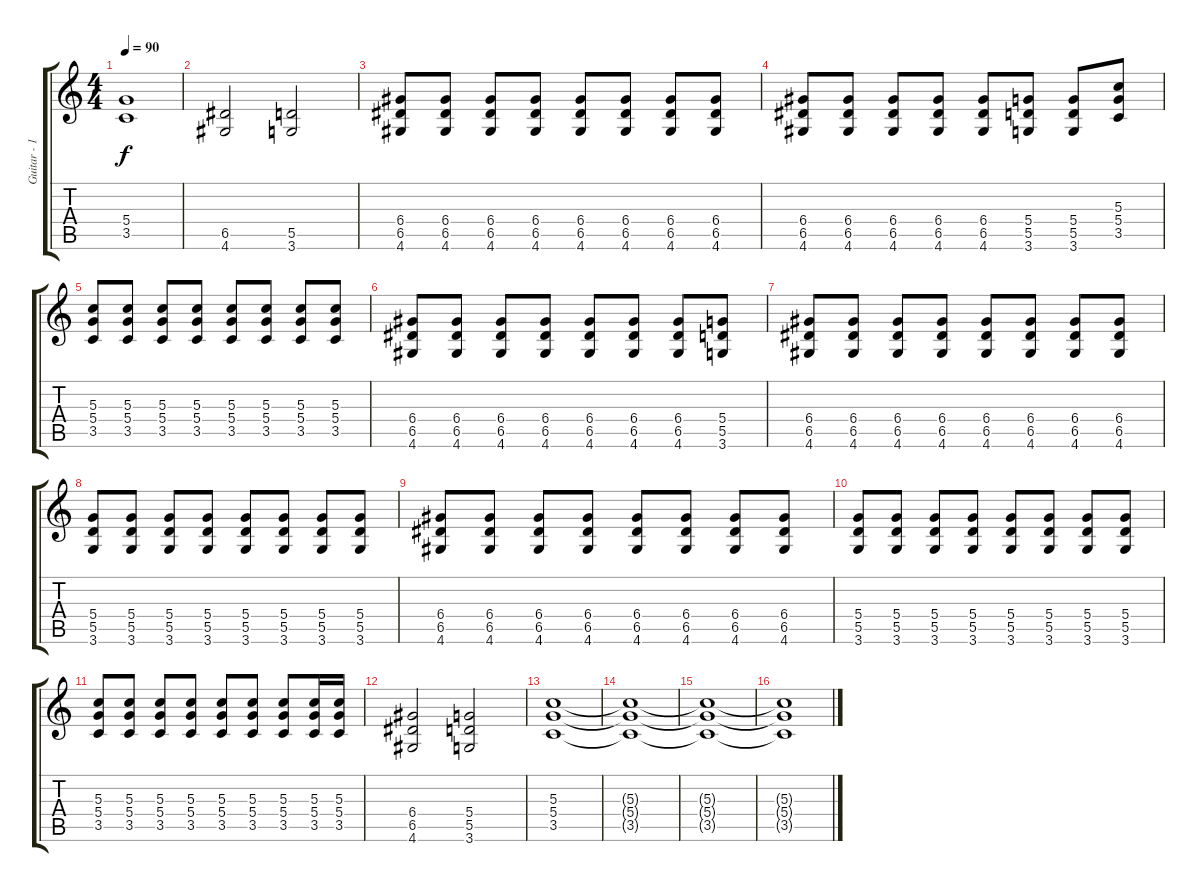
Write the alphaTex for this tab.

\track ("Guitar - 1" "Guitar - 1") {instrument overdrivenguitar}
\staff {score tabs}
\tuning (E4 B3 G3 D3 A2 E2) {hide}
\ts (4 4)
\tempo 90
\clef g2
\ks c
(5.4 3.5).1{dy f} |
(6.5 4.6).2 (5.5 3.6).2 |
(6.4 6.5 4.6).8 (6.4 6.5 4.6).8 (6.4 6.5 4.6).8 (6.4 6.5 4.6).8 (6.4 6.5 4.6).8 (6.4 6.5 4.6).8 (6.4 6.5 4.6).8 (6.4 6.5 4.6).8 |
(6.4 6.5 4.6).8 (6.4 6.5 4.6).8 (6.4 6.5 4.6).8 (6.4 6.5 4.6).8 (6.4 6.5 4.6).8 (5.4 5.5 3.6).8 (5.4 5.5 3.6).8 (5.3 5.4 3.5).8 |
(5.3 5.4 3.5).8 (5.3 5.4 3.5).8 (5.3 5.4 3.5).8 (5.3 5.4 3.5).8 (5.3 5.4 3.5).8 (5.3 5.4 3.5).8 (5.3 5.4 3.5).8 (5.3 5.4 3.5).8 |
(6.4 6.5 4.6).8 (6.4 6.5 4.6).8 (6.4 6.5 4.6).8 (6.4 6.5 4.6).8 (6.4 6.5 4.6).8 (6.4 6.5 4.6).8 (6.4 6.5 4.6).8 (5.4 5.5 3.6).8 |
(6.4 6.5 4.6).8 (6.4 6.5 4.6).8 (6.4 6.5 4.6).8 (6.4 6.5 4.6).8 (6.4 6.5 4.6).8 (6.4 6.5 4.6).8 (6.4 6.5 4.6).8 (6.4 6.5 4.6).8 |
(5.4 5.5 3.6).8 (5.4 5.5 3.6).8 (5.4 5.5 3.6).8 (5.4 5.5 3.6).8 (5.4 5.5 3.6).8 (5.4 5.5 3.6).8 (5.4 5.5 3.6).8 (5.4 5.5 3.6).8 |
(6.4 6.5 4.6).8 (6.4 6.5 4.6).8 (6.4 6.5 4.6).8 (6.4 6.5 4.6).8 (6.4 6.5 4.6).8 (6.4 6.5 4.6).8 (6.4 6.5 4.6).8 (6.4 6.5 4.6).8 |
(5.4 5.5 3.6).8 (5.4 5.5 3.6).8 (5.4 5.5 3.6).8 (5.4 5.5 3.6).8 (5.4 5.5 3.6).8 (5.4 5.5 3.6).8 (5.4 5.5 3.6).8 (5.4 5.5 3.6).8 |
(5.3 5.4 3.5).8 (5.3 5.4 3.5).8 (5.3 5.4 3.5).8 (5.3 5.4 3.5).8 (5.3 5.4 3.5).8 (5.3 5.4 3.5).8 (5.3 5.4 3.5).8 (5.3 5.4 3.5).16 (5.3 5.4 3.5).16 |
(6.4 6.5 4.6).2 (5.4 5.5 3.6).2 |
(5.3 5.4 3.5).1 |
(5.3{t} 5.4{t} 3.5{t}).1 |
(5.3{t} 5.4{t} 3.5{t}).1 |
(5.3{t} 5.4{t} 3.5{t}).1
